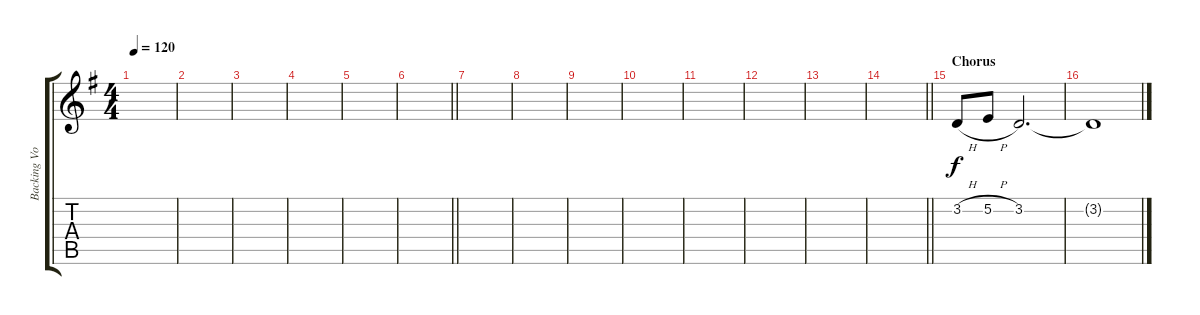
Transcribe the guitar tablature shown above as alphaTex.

\track ("Backing Vocal 2" "Backing Vo") {instrument synthvoice}
\staff {score tabs}
\tuning (E4 B3 G3 D3 A2 E2) {hide}
\ts (4 4)
\tempo 120
\clef g2
\ks eminor
|
|
|
|
|
\barLineRight lightlight
|
|
|
|
|
|
|
|
\barLineRight lightlight
|
\section ("" "Chorus")
3.2{h}.8{dy f} 5.2{h}.8 3.2.2{d} |
3.2{t}.1
